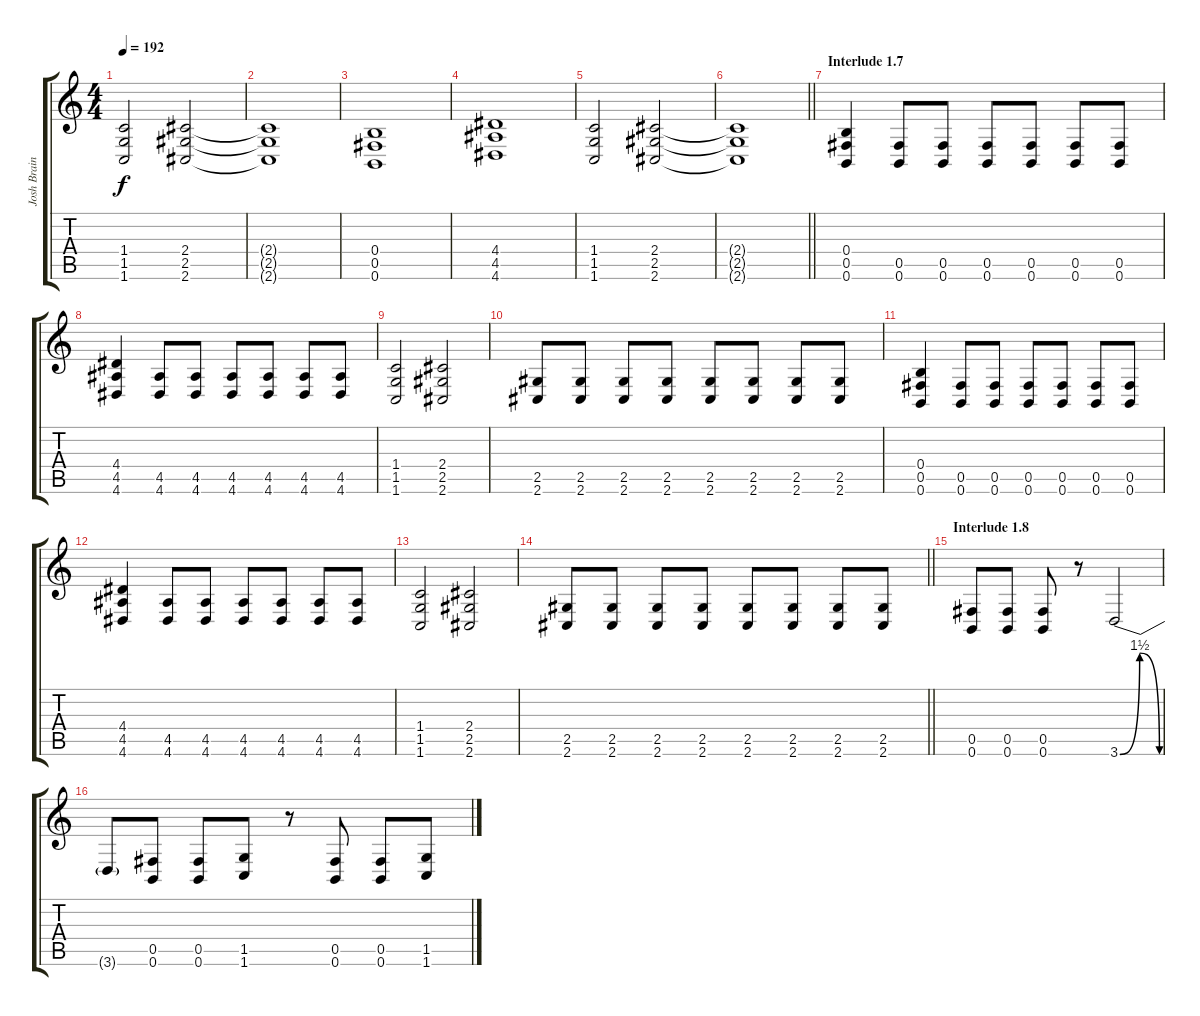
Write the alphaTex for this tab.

\track ("Josh Brainard" "Josh Brain") {instrument distortionguitar}
\staff {score tabs}
\tuning (Db4 Ab3 E3 B2 Gb2 B1) {hide}
\ts (4 4)
\tempo 192
\clef g2
\ks c
(1.4 1.5 1.6).2{dy f} (2.4 2.5 2.6).2 |
(2.4{t} 2.5{t} 2.6{t}).1 |
(0.4 0.5 0.6).1 |
(4.4 4.5 4.6).1 |
(1.4 1.5 1.6).2 (2.4 2.5 2.6).2 |
\barLineRight lightlight
(2.4{t} 2.5{t} 2.6{t}).1 |
\section ("" "Interlude 1.7")
(0.4 0.5 0.6).4{volume 13} (0.5 0.6).8 (0.5 0.6).8 (0.5 0.6).8 (0.5 0.6).8 (0.5 0.6).8 (0.5 0.6).8 |
(4.4 4.5 4.6).4 (4.5 4.6).8 (4.5 4.6).8 (4.5 4.6).8 (4.5 4.6).8 (4.5 4.6).8 (4.5 4.6).8 |
(1.4 1.5 1.6).2 (2.4 2.5 2.6).2 |
(2.5 2.6).8 (2.5 2.6).8 (2.5 2.6).8 (2.5 2.6).8 (2.5 2.6).8 (2.5 2.6).8 (2.5 2.6).8 (2.5 2.6).8 |
(0.4 0.5 0.6).4 (0.5 0.6).8 (0.5 0.6).8 (0.5 0.6).8 (0.5 0.6).8 (0.5 0.6).8 (0.5 0.6).8 |
(4.4 4.5 4.6).4 (4.5 4.6).8 (4.5 4.6).8 (4.5 4.6).8 (4.5 4.6).8 (4.5 4.6).8 (4.5 4.6).8 |
(1.4 1.5 1.6).2 (2.4 2.5 2.6).2 |
\barLineRight lightlight
(2.5 2.6).8 (2.5 2.6).8 (2.5 2.6).8 (2.5 2.6).8 (2.5 2.6).8 (2.5 2.6).8 (2.5 2.6).8 (2.5 2.6).8 |
\section ("" "Interlude 1.8")
(0.5 0.6).8{volume 13 instrument distortionguitar} (0.5 0.6).8 (0.5 0.6).8 r.8 3.6{be (bendrelease 0 0 15 6 45 6 60 0)}.2 |
3.6{t}.8 (0.5 0.6).8 (0.5 0.6).8 (1.5 1.6).8 r.8 (0.5 0.6).8 (0.5 0.6).8 (1.5 1.6).8
